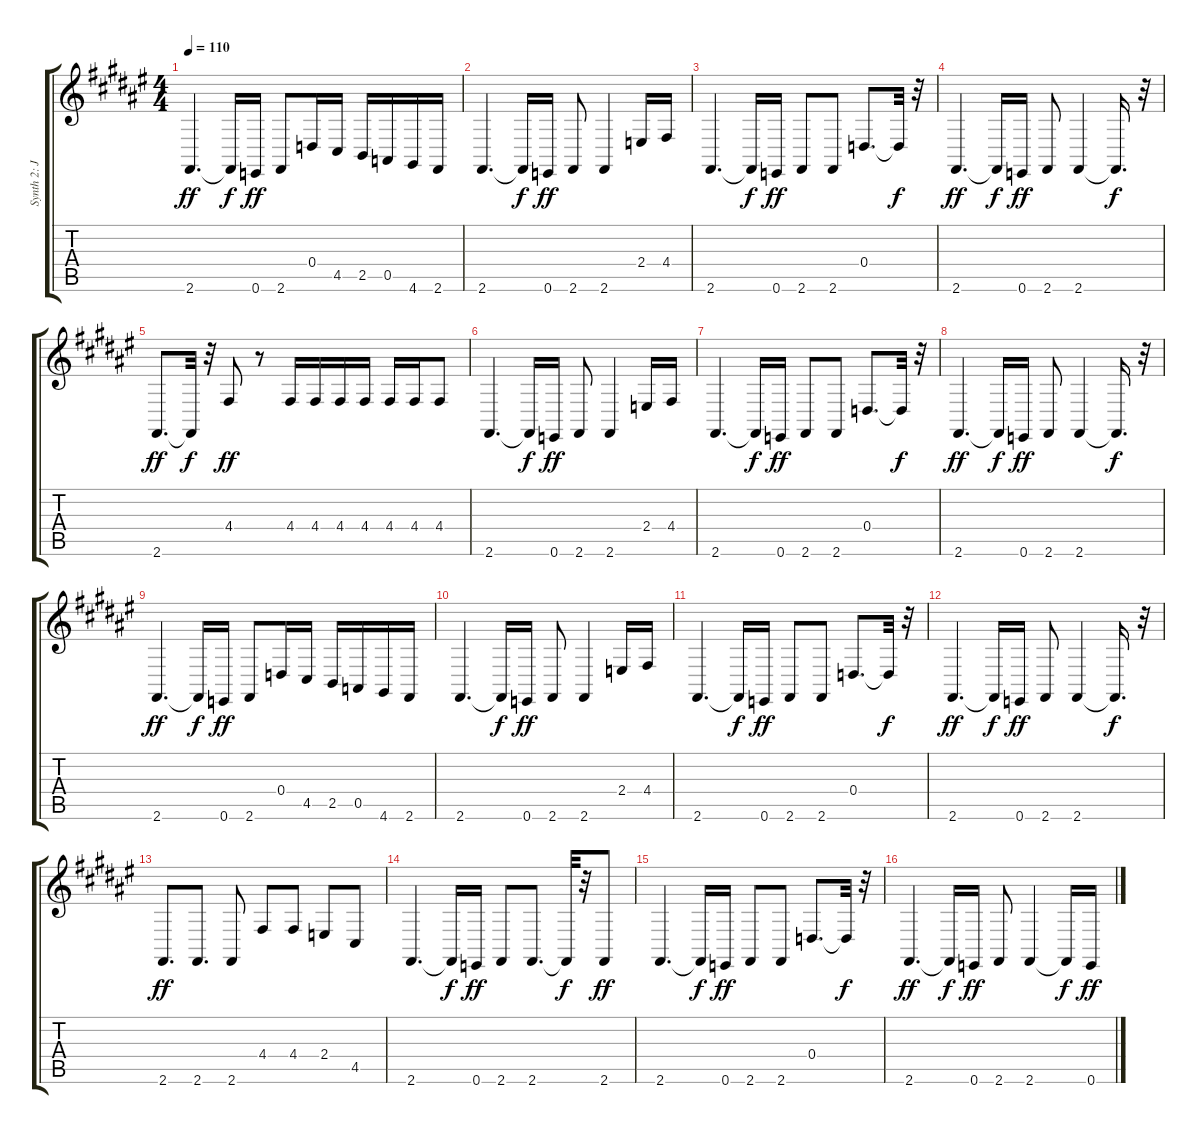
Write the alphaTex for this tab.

\track ("Synth 2: Jeff Bova" "Synth 2: J") {instrument synthbrass1}
\staff {score tabs}
\tuning (E4 B3 G3 D3 A2 E2) {hide}
\ts (4 4)
\tempo 110
\clef g2
\ks f#
2.6.4{d dy ff} 2.6{t}.16{dy f} 0.6.16{dy ff} 2.6.8 0.4.16 4.5.16 2.5.16 0.5.16 4.6.16 2.6.16 |
2.6.4{d} 2.6{t}.16{dy f} 0.6.16{dy ff} 2.6.8 2.6.4 2.4.16 4.4.16 |
2.6.4{d} 2.6{t}.16{dy f} 0.6.16{dy ff} 2.6.8 2.6.8 0.4.8{d} 0.4{t}.32{dy f} r.32 |
2.6.4{d dy ff} 2.6{t}.16{dy f} 0.6.16{dy ff} 2.6.8 2.6.4 2.6{t}.16{d dy f} r.32 |
2.6.8{d dy ff} 2.6{t}.32{dy f} r.32 4.4.8{dy ff} r.8 4.4.16 4.4.16 4.4.16 4.4.16 4.4.16 4.4.16 4.4.8 |
2.6.4{d} 2.6{t}.16{dy f} 0.6.16{dy ff} 2.6.8 2.6.4 2.4.16 4.4.16 |
2.6.4{d} 2.6{t}.16{dy f} 0.6.16{dy ff} 2.6.8 2.6.8 0.4.8{d} 0.4{t}.32{dy f} r.32 |
2.6.4{d dy ff} 2.6{t}.16{dy f} 0.6.16{dy ff} 2.6.8 2.6.4 2.6{t}.16{d dy f} r.32 |
2.6.4{d dy ff} 2.6{t}.16{dy f} 0.6.16{dy ff} 2.6.8 0.4.16 4.5.16 2.5.16 0.5.16 4.6.16 2.6.16 |
2.6.4{d} 2.6{t}.16{dy f} 0.6.16{dy ff} 2.6.8 2.6.4 2.4.16 4.4.16 |
2.6.4{d} 2.6{t}.16{dy f} 0.6.16{dy ff} 2.6.8 2.6.8 0.4.8{d} 0.4{t}.32{dy f} r.32 |
2.6.4{d dy ff} 2.6{t}.16{dy f} 0.6.16{dy ff} 2.6.8 2.6.4 2.6{t}.16{d dy f} r.32 |
2.6.8{d dy ff} 2.6.8{d} 2.6.8 4.4.8 4.4.8 2.4.8 4.5.8 |
2.6.4{d} 2.6{t}.16{dy f} 0.6.16{dy ff} 2.6.8 2.6.8{d} 2.6{t}.32{dy f} r.32 2.6.8{dy ff} |
2.6.4{d} 2.6{t}.16{dy f} 0.6.16{dy ff} 2.6.8 2.6.8 0.4.8{d} 0.4{t}.32{dy f} r.32 |
2.6.4{d dy ff} 2.6{t}.16{dy f} 0.6.16{dy ff} 2.6.8 2.6.4 2.6{t}.16{dy f} 0.6.16{dy ff}
